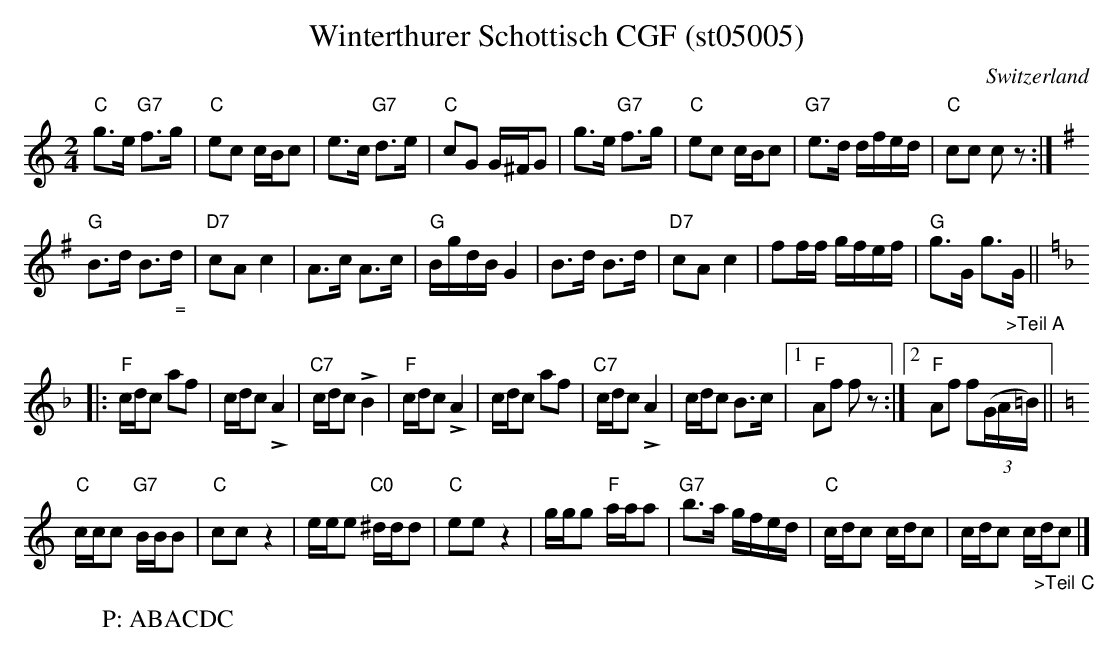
X:1
T:Winterthurer Schottisch CGF (st05005)
M:2/4
L:1/8
O:Switzerland
K:C transpose=3 %%MIDI gchordon
"C"g>e "G7"f>g | "C"ec c/2B/2c | e>c "G7"d>e | "C"cG G/2^F/2G | g>e "G7"f>g | "C"ec c/2B/2c | "G7"e>d d/2f/2e/2d/2 | "C"cc cz :| [K:G]
"G"B>d B>"_ ="d | "D7"cA c2 | A>c A>c | "G"B/2g/2d/2B/2 G2 | B>d B>d | "D7"cA c2 | ff/2f/2 g/2f/2e/2f/2 | "G"g>G g>"_>Teil A"G || [K:F]
|: "F"c/2d/2c af | c/2d/2c !>!A2 | "C7"c/2d/2c !>!B2 | "F"c/2d/2c !>!A2 | c/2d/2c af | "C7"c/2d/2c !>!A2 | c/2d/2c B>c |1 "F"Af fz :|2 "F"Af f((3G/2A/2=B/2) || [K:C]
"C"c/2c/2c "G7"B/2B/2B | "C"ccz2 | e/2e/2e "C0"^d/2d/2d | "C"eez2 | g/2g/2g "F"a/2a/2a | "G7"b>a g/2f/2e/2d/2 | "C"c/2d/2c c/2d/2c | c/2d/2c c/2"_>Teil C"d/2c |]
W:P: ABACDC
